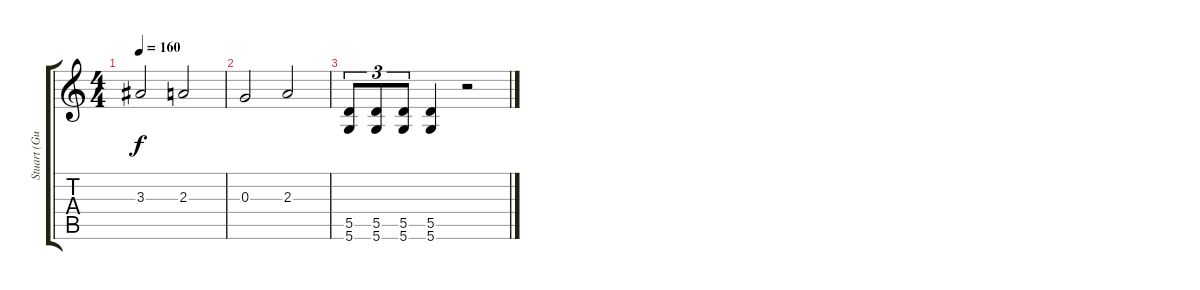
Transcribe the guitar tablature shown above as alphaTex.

\track ("Stuart (Guitar)" "Stuart (Gu") {instrument overdrivenguitar}
\staff {score tabs}
\tuning (E4 B3 G3 D3 A2 D2) {hide}
\ts (4 4)
\tempo 160
\clef g2
\ks c
3.3.2{dy f} 2.3.2 |
0.3.2 2.3.2 |
(5.5 5.6).8{tu (3 2)} (5.5 5.6).8{tu (3 2)} (5.5 5.6).8{tu (3 2)} (5.5 5.6).4 r.2
